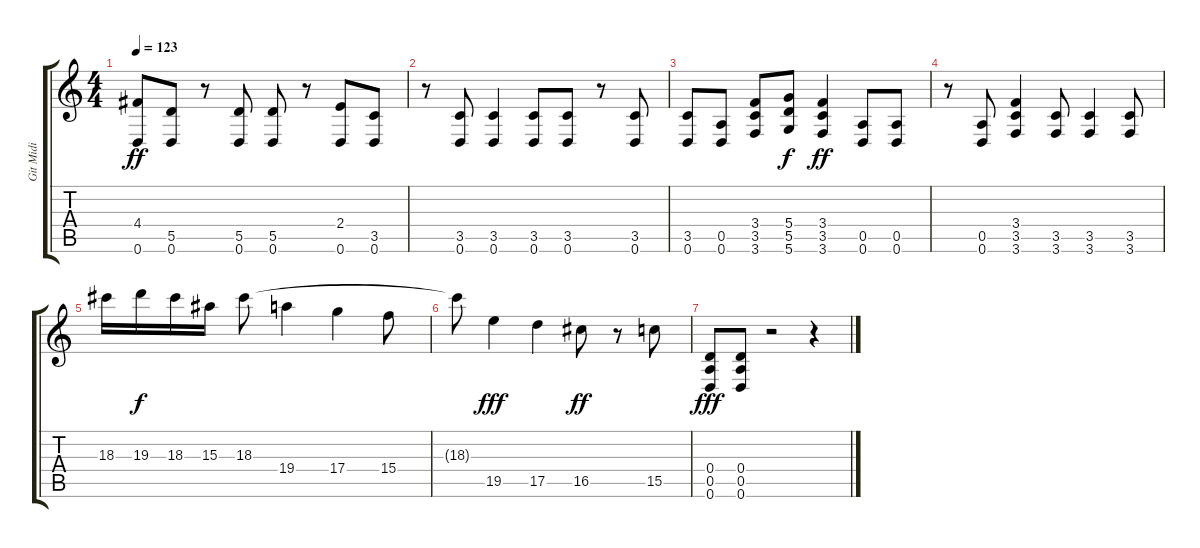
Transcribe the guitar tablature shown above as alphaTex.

\track ("Git Midi" "Git Midi") {instrument electricguitarclean}
\staff {score tabs}
\tuning (E4 B3 G3 D3 A2 D2) {hide}
\ts (4 4)
\tempo 123
\clef g2
\ks c
(4.4 0.6).8{dy ff} (5.5 0.6).8 r.8 (5.5 0.6).8 (5.5 0.6).8 r.8 (2.4 0.6).8 (3.5 0.6).8 |
r.8 (3.5 0.6).8 (3.5 0.6).4 (3.5 0.6).8 (3.5 0.6).8 r.8 (3.5 0.6).8 |
(3.5 0.6).8 (0.5 0.6).8 (3.4 3.5 3.6).8 (5.4 5.5 5.6).8{dy f} (3.4 3.5 3.6).4{dy ff} (0.5 0.6).8 (0.5 0.6).8 |
r.8 (0.5 0.6).8 (3.4 3.5 3.6).4 (3.5 3.6).8 (3.5 3.6).4 (3.5 3.6).8 |
18.3.16 19.3.16{dy f} 18.3.16 15.3.16 18.3.8 19.4.4 17.4.4 15.4.8 |
18.3{t}.8 19.5.4{dy fff} 17.5.4 16.5.8{dy ff} r.8 15.5.8 |
(0.4 0.5 0.6).8{dy fff} (0.4 0.5 0.6).8 r.2 r.4
